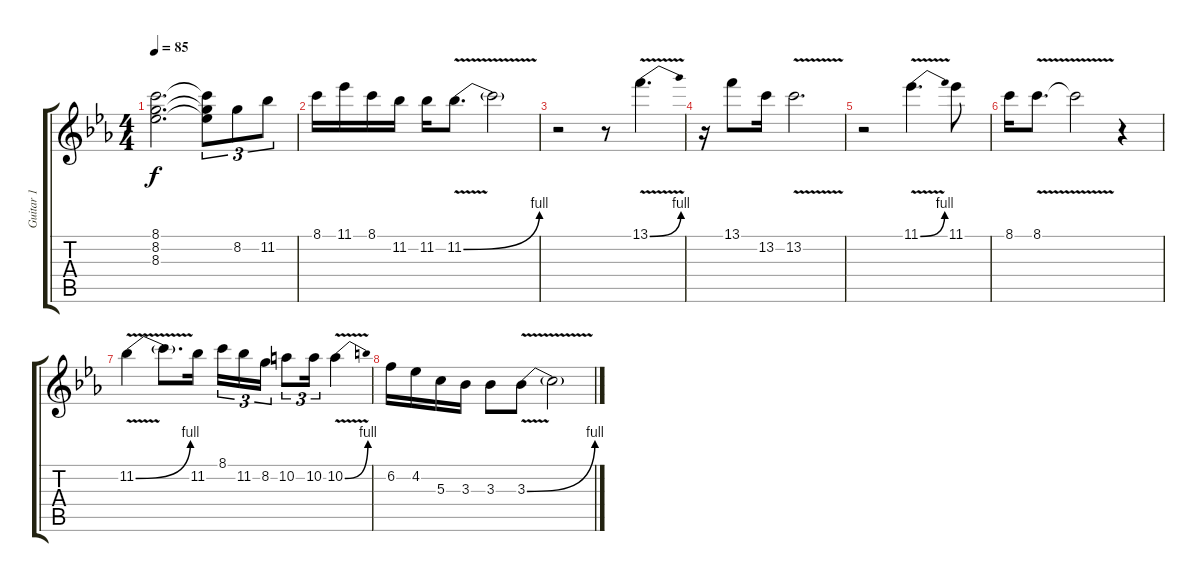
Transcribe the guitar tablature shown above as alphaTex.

\track ("Guitar 1" "Guitar 1") {instrument overdrivenguitar}
\staff {score tabs}
\tuning (E4 B3 G3 D3 A2 E2) {hide}
\ts (4 4)
\tempo 85
\clef g2
\ks eb
(8.1 8.2 8.3).2{d dy f} (8.1{t} 8.2{t} 8.3{t}).8{tu (3 2)} 8.2.8{tu (3 2)} 11.2.8{tu (3 2)} |
8.1.16 11.1.16 8.1.16 11.2.16 11.2.16 11.2{be (bend 0 0 60 4) v}.8{d} 11.2{t}.2 |
r.2 r.8 13.1{be (bend 0 0 60 4) v}.4{d} |
r.16 13.1.8 13.2.16 13.2{v}.2{d} |
r.2 11.1{be (bend 0 0 60 4) v}.4{d} 11.1.8 |
8.1.16 8.1{v}.8{d} 8.1{t}.2 r.4 |
11.2{be (bend 0 0 60 4) v}.4 11.2{t}.8{d} 11.2.16 8.1.16{tu (3 2)} 11.2.16{tu (3 2)} 8.2.16{tu (3 2)} 10.2.8{tu (3 2)} 10.2.16{tu (3 2)} 10.2{be (bend 0 0 60 4) v}.4 |
6.2.16 4.2.16 5.3.16 3.3.16 3.3.8 3.3{be (bend 0 0 60 4) v}.8 3.3{t}.2
